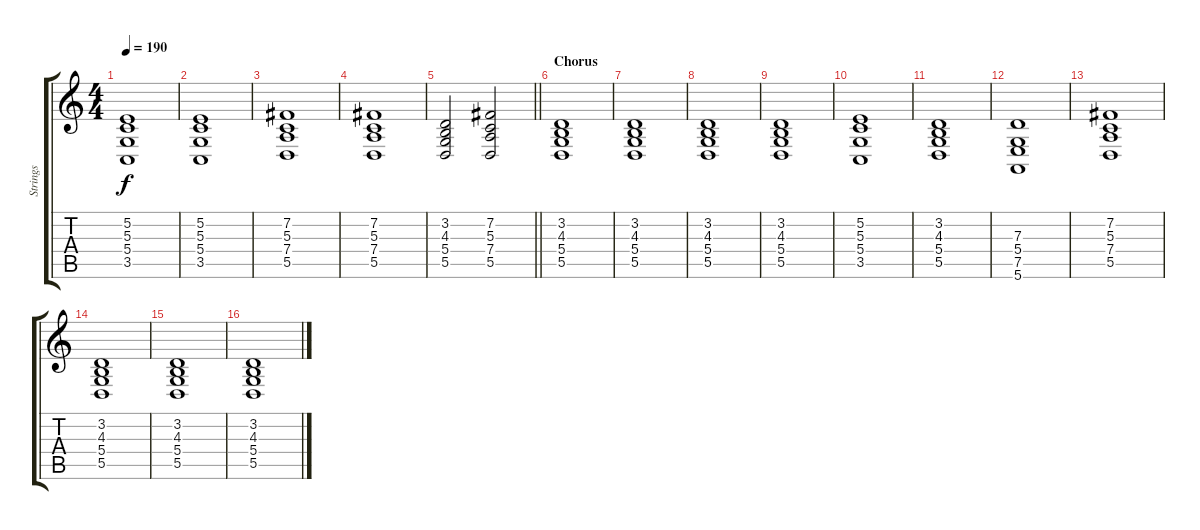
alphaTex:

\track ("Strings" "Strings") {instrument stringensemble1}
\staff {score tabs}
\tuning (E4 B3 G3 D3 A2 E2) {hide}
\ts (4 4)
\tempo 190
\clef g2
\ks c
(5.2 5.3 5.4 3.5).1{dy f} |
(5.2 5.3 5.4 3.5).1 |
(7.2 5.3 7.4 5.5).1 |
(7.2 5.3 7.4 5.5).1 |
\barLineRight lightlight
(3.2 4.3 5.4 5.5).2 (7.2 5.3 7.4 5.5).2 |
\section ("" "Chorus")
(3.2 4.3 5.4 5.5).1 |
(3.2 4.3 5.4 5.5).1 |
(3.2 4.3 5.4 5.5).1 |
(3.2 4.3 5.4 5.5).1 |
(5.2 5.3 5.4 3.5).1 |
(3.2 4.3 5.4 5.5).1 |
(7.3 5.4 7.5 5.6).1 |
(7.2 5.3 7.4 5.5).1 |
(3.2 4.3 5.4 5.5).1 |
(3.2 4.3 5.4 5.5).1 |
(3.2 4.3 5.4 5.5).1
